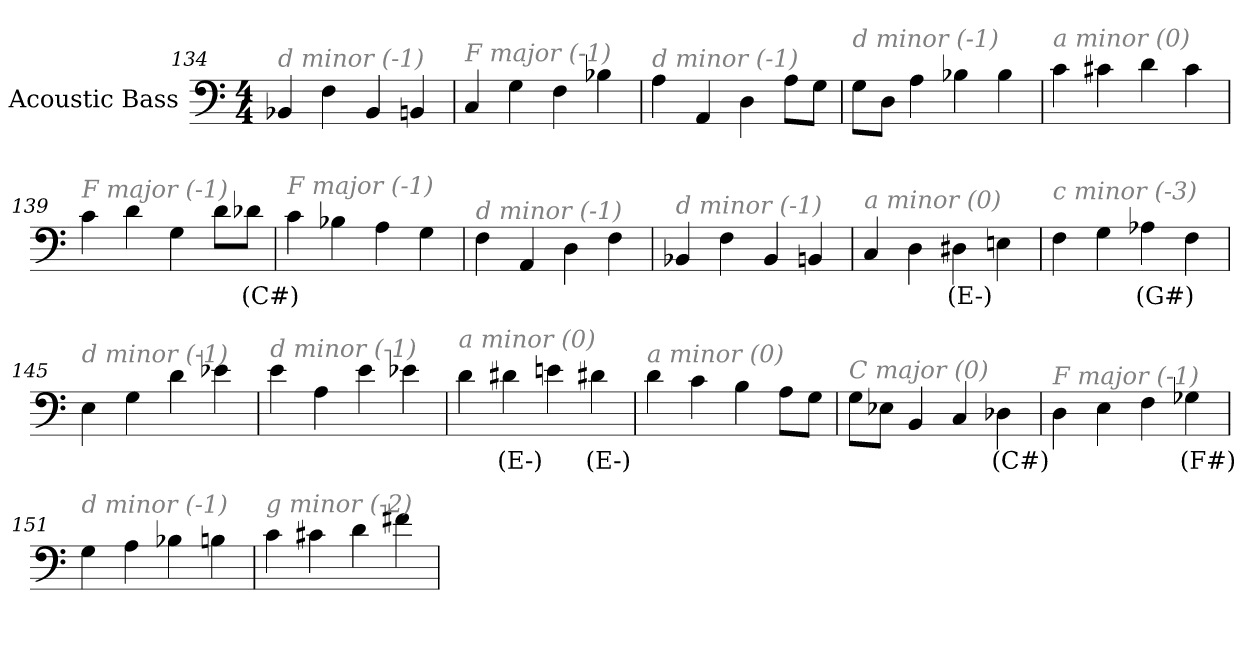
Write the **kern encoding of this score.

**kern	**text
*part1	*part1
*staff1	*staff1
*I"Acoustic Bass	*
*clefF4	*
*ITrd7c12	*
*k[]	*
*C:	*
*M4/4	*
=134	=134
!LO:TX:i:color=#808080:t=d minor (-1)	!
4BBB-X	.
4FF	.
4BBB-	.
4BBBn	.
=135	=135
!LO:TX:i:color=#808080:t=F major (-1)	!
4CC	.
4GG	.
4FF	.
4BB-X	.
=136	=136
!LO:TX:i:color=#808080:t=d minor (-1)	!
4AA	.
4AAA	.
4DD	.
8AAL	.
8GGJ	.
=137	=137
!LO:TX:i:color=#808080:t=d minor (-1)	!
8GGL	.
8DDJ	.
4AA	.
4BB-X	.
4BB-	.
=138	=138
!LO:TX:i:color=#808080:t=a minor (0)	!
4C	.
4C#X	.
4D	.
4C#	.
=139	=139
!LO:TX:i:color=#808080:t=F major (-1)	!
4C	.
4D	.
4GG	.
8DL	.
8D-XiJ	(C#)
=140	=140
!LO:TX:i:color=#808080:t=F major (-1)	!
4C	.
4BB-X	.
4AA	.
4GG	.
=141	=141
!LO:TX:i:color=#808080:t=d minor (-1)	!
4FF	.
4AAA	.
4DD	.
4FF	.
=142	=142
!LO:TX:i:color=#808080:t=d minor (-1)	!
4BBB-X	.
4FF	.
4BBB-	.
4BBBn	.
=143	=143
!LO:TX:i:color=#808080:t=a minor (0)	!
4CC	.
4DD	.
4DD#Xi	(E-)
4EEn	.
=144	=144
!LO:TX:i:color=#808080:t=c minor (-3)	!
4FF	.
4GG	.
4AA-Xi	(G#)
4FF	.
=145	=145
!LO:TX:i:color=#808080:t=d minor (-1)	!
4EE	.
4GG	.
4D	.
4E-X	.
=146	=146
!LO:TX:i:color=#808080:t=d minor (-1)	!
4E	.
4AA	.
4E	.
4E-X	.
=147	=147
!LO:TX:i:color=#808080:t=a minor (0)	!
4D	.
4D#Xi	(E-)
4En	.
4D#Xi	(E-)
=148	=148
!LO:TX:i:color=#808080:t=a minor (0)	!
4D	.
4C	.
4BB	.
8AAL	.
8GGJ	.
=149	=149
!LO:TX:i:color=#808080:t=C major (0)	!
8GGL	.
8EE-XJ	.
4BBB	.
4CC	.
4DD-Xi	(C#)
=150	=150
!LO:TX:i:color=#808080:t=F major (-1)	!
4DD	.
4EE	.
4FF	.
4GG-Xi	(F#)
=151	=151
!LO:TX:i:color=#808080:t=d minor (-1)	!
4GG	.
4AA	.
4BB-X	.
4BBn	.
=152	=152
!LO:TX:i:color=#808080:t=g minor (-2)	!
4C	.
4C#X	.
4D	.
4F#X	.
=	=
*-	*-
